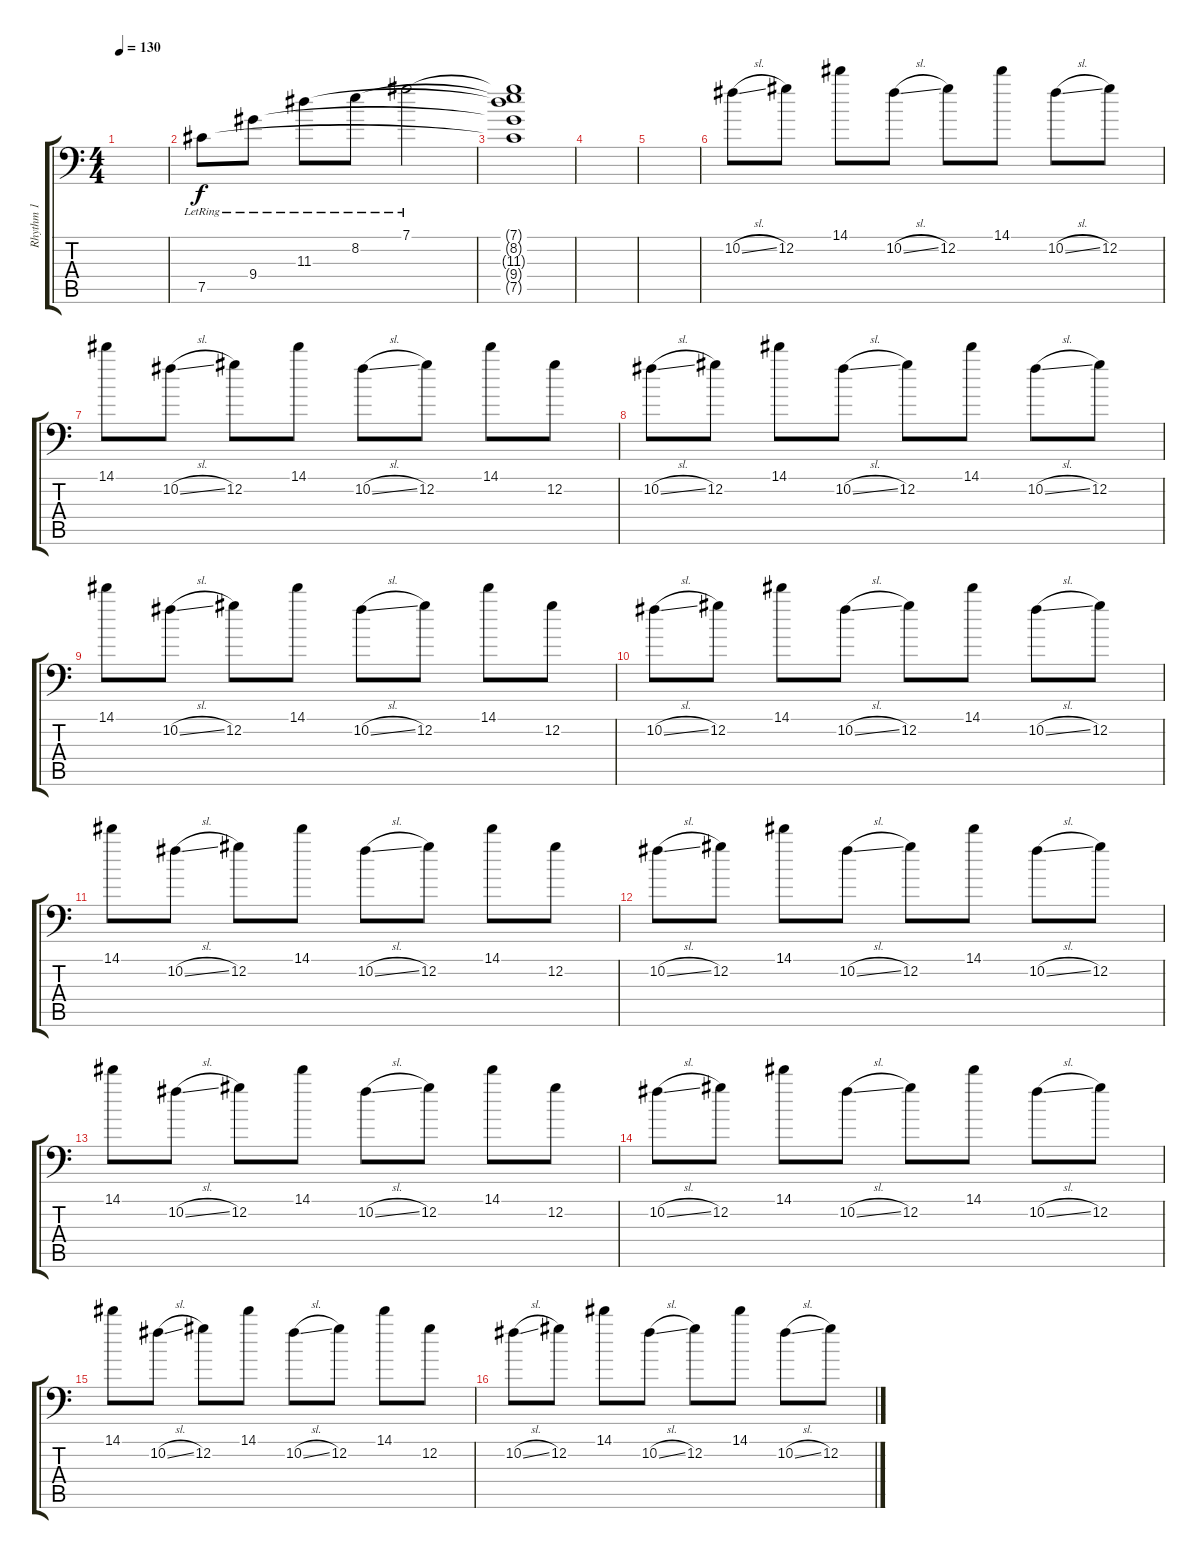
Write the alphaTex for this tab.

\track ("Rhythm 1" "Rhythm 1") {instrument distortionguitar}
\staff {score tabs}
\tuning (Db4 Ab3 E3 B2 Gb2 Ab1) {hide}
\ts (4 4)
\tempo 130
\clef f4
\ks c
|
7.5{lr}.8 9.4{lr}.8 11.3{lr}.8 8.2{lr}.8 7.1{lr}.2 |
(7.1{t} 8.2{t} 11.3{t} 9.4{t} 7.5{t}).1 |
|
|
10.2{sl}.8 12.2.8 14.1.8 10.2{sl}.8 12.2.8 14.1.8 10.2{sl}.8 12.2.8 |
14.1.8 10.2{sl}.8 12.2.8 14.1.8 10.2{sl}.8 12.2.8 14.1.8 12.2.8 |
10.2{sl}.8 12.2.8 14.1.8 10.2{sl}.8 12.2.8 14.1.8 10.2{sl}.8 12.2.8 |
14.1.8 10.2{sl}.8 12.2.8 14.1.8 10.2{sl}.8 12.2.8 14.1.8 12.2.8 |
10.2{sl}.8 12.2.8 14.1.8 10.2{sl}.8 12.2.8 14.1.8 10.2{sl}.8 12.2.8 |
14.1.8 10.2{sl}.8 12.2.8 14.1.8 10.2{sl}.8 12.2.8 14.1.8 12.2.8 |
10.2{sl}.8 12.2.8 14.1.8 10.2{sl}.8 12.2.8 14.1.8 10.2{sl}.8 12.2.8 |
14.1.8 10.2{sl}.8 12.2.8 14.1.8 10.2{sl}.8 12.2.8 14.1.8 12.2.8 |
10.2{sl}.8 12.2.8 14.1.8 10.2{sl}.8 12.2.8 14.1.8 10.2{sl}.8 12.2.8 |
14.1.8 10.2{sl}.8 12.2.8 14.1.8 10.2{sl}.8 12.2.8 14.1.8 12.2.8 |
10.2{sl}.8 12.2.8 14.1.8 10.2{sl}.8 12.2.8 14.1.8 10.2{sl}.8 12.2.8
